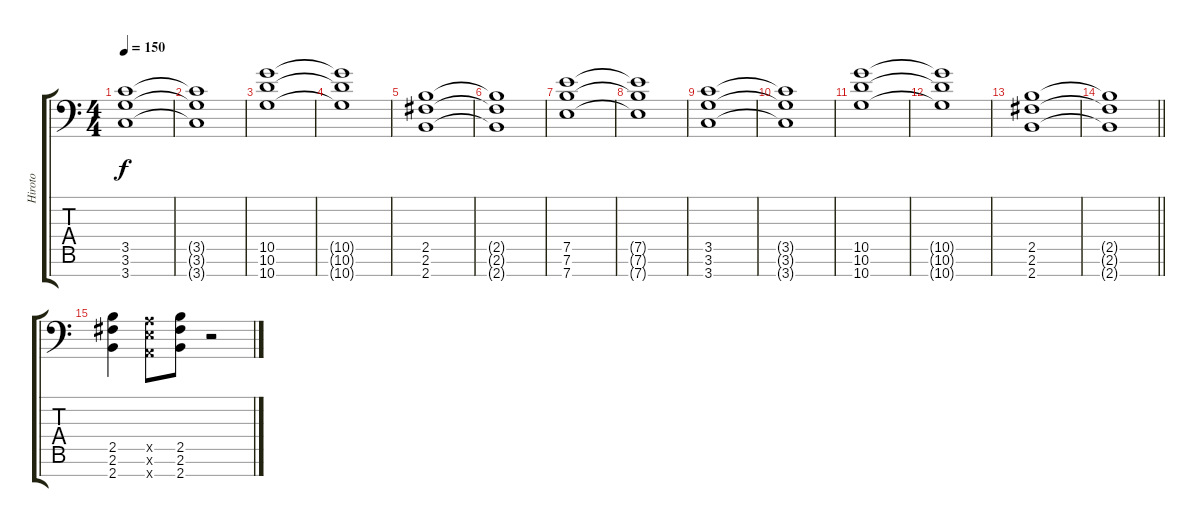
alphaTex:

\track ("Hiroto" "Hiroto") {instrument distortionguitar}
\staff {score tabs}
\tuning (E4 B3 G3 D3 A2 E2 A1) {hide}
\ts (4 4)
\tempo 150
\clef f4
\ks c
(3.5 3.6 3.7).1{dy f} |
(3.5{t} 3.6{t} 3.7{t}).1 |
(10.5 10.6 10.7).1 |
(10.5{t} 10.6{t} 10.7{t}).1 |
(2.5 2.6 2.7).1 |
(2.5{t} 2.6{t} 2.7{t}).1 |
(7.5 7.6 7.7).1 |
(7.5{t} 7.6{t} 7.7{t}).1 |
(3.5 3.6 3.7).1 |
(3.5{t} 3.6{t} 3.7{t}).1 |
(10.5 10.6 10.7).1 |
(10.5{t} 10.6{t} 10.7{t}).1 |
(2.5 2.6 2.7).1 |
\barLineRight lightlight
(2.5{t} 2.6{t} 2.7{t}).1 |
\section ("" "")
(2.5 2.6 2.7).4 (0.5{x} 0.6{x} 0.7{x}).8 (2.5 2.6 2.7).8 r.2
